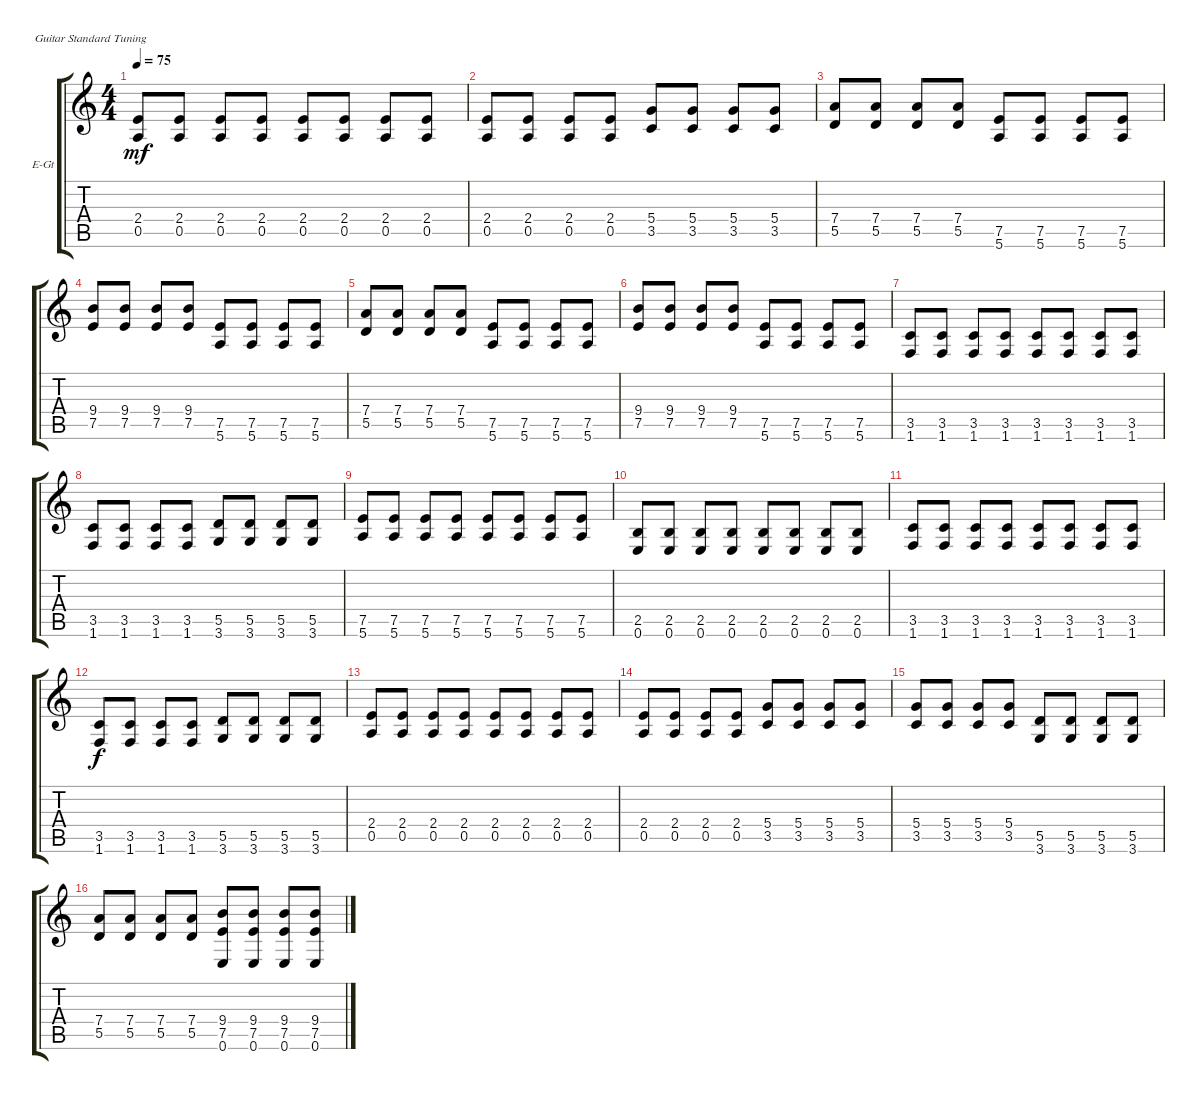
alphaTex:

\defaultSystemsLayout 4
\bracketExtendMode groupsimilarinstruments
\firstSystemTrackNameOrientation horizontal
\otherSystemsTrackNameOrientation horizontal
\track ("Rhythm Guitar(Distortion)" "E-Gt") {instrument distortionguitar}
\staff {score tabs}
\tuning (E4 B3 G3 D3 A2 E2)
\ts (4 4)
\tempo 75
\clef g2
\scale
0.333333
\ks c
(2.4 0.5).8{dy mf} (2.4 0.5).8 (2.4 0.5).8 (2.4 0.5).8 (2.4 0.5).8 (2.4 0.5).8 (2.4 0.5).8 (2.4 0.5).8 |
\scale
0.333333 (0.5 2.4).8 (0.5 2.4).8 (0.5 2.4).8 (0.5 2.4).8 (3.5 5.4).8 (3.5 5.4).8 (3.5 5.4).8 (3.5 5.4).8 |
\scale
0.333333 (7.4 5.5).8 (7.4 5.5).8 (7.4 5.5).8 (7.4 5.5).8 (7.5 5.6).8 (7.5 5.6).8 (7.5 5.6).8 (7.5 5.6).8 |
\scale
0.333333 (9.4 7.5).8 (9.4 7.5).8 (9.4 7.5).8 (9.4 7.5).8 (7.5 5.6).8 (7.5 5.6).8 (7.5 5.6).8 (7.5 5.6).8 |
\scale
0.333333 (7.4 5.5).8 (7.4 5.5).8 (7.4 5.5).8 (7.4 5.5).8 (7.5 5.6).8 (7.5 5.6).8 (7.5 5.6).8 (7.5 5.6).8 |
\scale
0.333333 (9.4 7.5).8 (9.4 7.5).8 (9.4 7.5).8 (9.4 7.5).8 (7.5 5.6).8 (7.5 5.6).8 (7.5 5.6).8 (7.5 5.6).8 |
\scale
0.333333 (3.5 1.6).8 (3.5 1.6).8 (3.5 1.6).8 (3.5 1.6).8 (3.5 1.6).8 (3.5 1.6).8 (3.5 1.6).8 (3.5 1.6).8 |
\scale
0.333333 (1.6 3.5).8 (1.6 3.5).8 (1.6 3.5).8 (1.6 3.5).8 (5.5 3.6).8 (5.5 3.6).8 (5.5 3.6).8 (5.5 3.6).8 |
\scale
0.333333 (7.5 5.6).8 (7.5 5.6).8 (7.5 5.6).8 (7.5 5.6).8 (7.5 5.6).8 (7.5 5.6).8 (7.5 5.6).8 (7.5 5.6).8 |
\scale
0.333333 (2.5 0.6).8 (2.5 0.6).8 (2.5 0.6).8 (2.5 0.6).8 (2.5 0.6).8 (2.5 0.6).8 (2.5 0.6).8 (2.5 0.6).8 |
\scale
0.333333 (1.6 3.5).8 (1.6 3.5).8 (1.6 3.5).8 (1.6 3.5).8 (3.5 1.6).8 (3.5 1.6).8 (3.5 1.6).8 (3.5 1.6).8 |
\scale
0.333333 (3.5 1.6).8{dy f} (3.5 1.6).8 (3.5 1.6).8 (3.5 1.6).8 (5.5 3.6).8 (5.5 3.6).8 (5.5 3.6).8 (5.5 3.6).8 |
\scale
0.333333 (0.5 2.4).8 (0.5 2.4).8 (0.5 2.4).8 (0.5 2.4).8 (0.5 2.4).8 (0.5 2.4).8 (0.5 2.4).8 (0.5 2.4).8 |
\scale
0.333333 (0.5 2.4).8 (0.5 2.4).8 (0.5 2.4).8 (0.5 2.4).8 (3.5 5.4).8 (3.5 5.4).8 (3.5 5.4).8 (3.5 5.4).8 |
\scale
0.333333 (3.5 5.4).8 (3.5 5.4).8 (3.5 5.4).8 (3.5 5.4).8 (5.5 3.6).8 (5.5 3.6).8 (5.5 3.6).8 (5.5 3.6).8 |
\scale
0.333333 (5.5 7.4).8 (5.5 7.4).8 (5.5 7.4).8 (5.5 7.4).8 (9.4 7.5 0.6).8 (9.4 7.5 0.6).8 (9.4 7.5 0.6).8 (9.4 7.5 0.6).8
